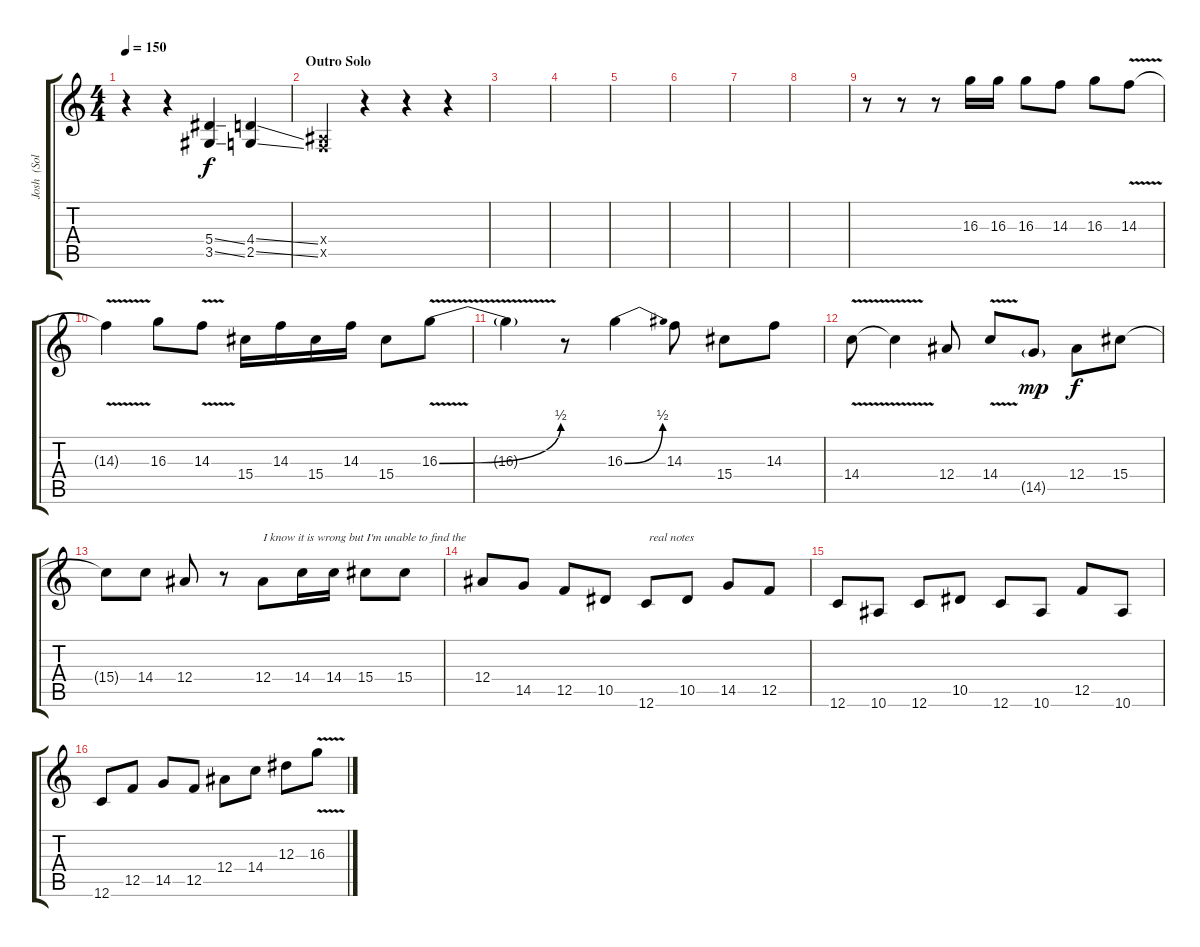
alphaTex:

\track ("Josh  (Solo)" "Josh  (Sol") {instrument overdrivenguitar}
\staff {score tabs}
\tuning (C4 G3 Eb3 Bb2 F2 C2) {hide}
\ts (4 4)
\tempo 150
\clef g2
\ks c
r.4{dy f volume 13} r.4 (5.4{ss} 3.5{ss}).4 (4.4{ss} 2.5{ss}).4 |
\section ("" "Outro Solo")
(0.4{x} 0.5{x}).4 r.4 r.4 r.4 |
|
|
|
|
|
|
r.8{volume 16} r.8 r.8 16.3.16 16.3.16 16.3.8 14.3.8 16.3.8 14.3{v}.8 |
14.3{t}.4 16.3.8 14.3{v}.8 15.4.16 14.3.16 15.4.16 14.3.16 15.4.8 16.3{be (bend 0 0 60 2) v}.8 |
16.3{t}.4 r.8 16.3{be (bend 0 0 60 2)}.4 14.3.8 15.4.8 14.3.8 |
14.4{v}.8 14.4{t}.4 12.4.8 14.4{v}.8 14.5{g}.8{dy mp} 12.4.8{dy f} 15.4.8 |
15.4{t}.8 14.4.8 12.4.8 r.8 12.4.8{txt "I know it is wrong but I'm unable to find the "} 14.4.16 14.4.16 15.4.8 15.4.8 |
12.4.8 14.5.8 12.5.8 10.5.8 12.6.8{txt " real notes"} 10.5.8 14.5.8 12.5.8 |
12.6.8 10.6.8 12.6.8 10.5.8 12.6.8 10.6.8 12.5.8 10.6.8 |
12.6.8 12.5.8 14.5.8 12.5.8 12.4.8 14.4.8 12.3.8 16.3{v}.8
